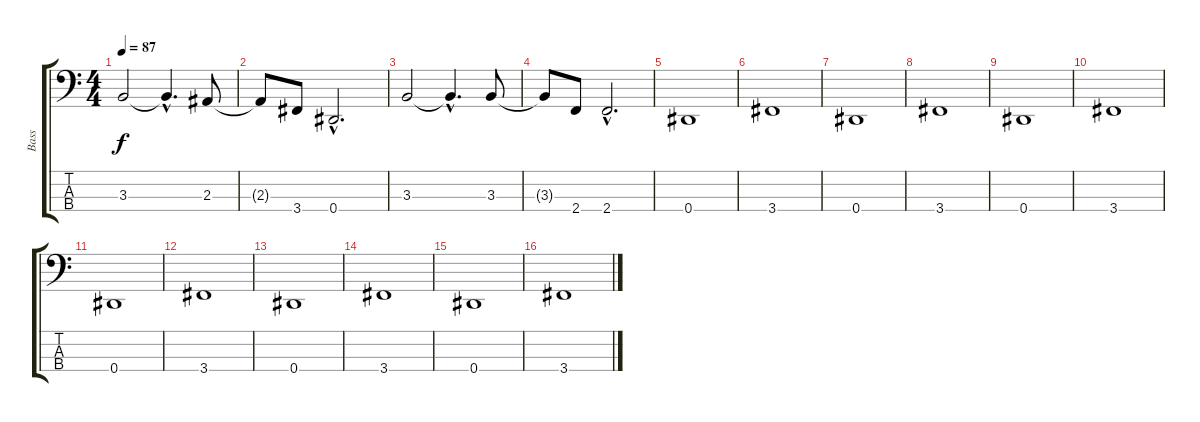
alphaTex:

\track ("Bass" "Bass") {instrument electricbassfinger}
\staff {score tabs}
\tuning (Gb2 Db2 Ab1 Eb1) {hide}
\ts (4 4)
\tempo 87
\clef f4
\ks c
3.3.2{dy f} 3.3{hac t}.4{d} 2.3.8 |
2.3{t}.8 3.4.8 0.4{hac}.2{d} |
3.3.2 3.3{hac t}.4{d} 3.3.8 |
3.3{t}.8 2.4.8 2.4{hac}.2{d} |
0.4.1 |
3.4.1 |
0.4.1 |
3.4.1 |
0.4.1 |
3.4.1 |
0.4.1 |
3.4.1 |
0.4.1 |
3.4.1 |
0.4.1 |
3.4.1
